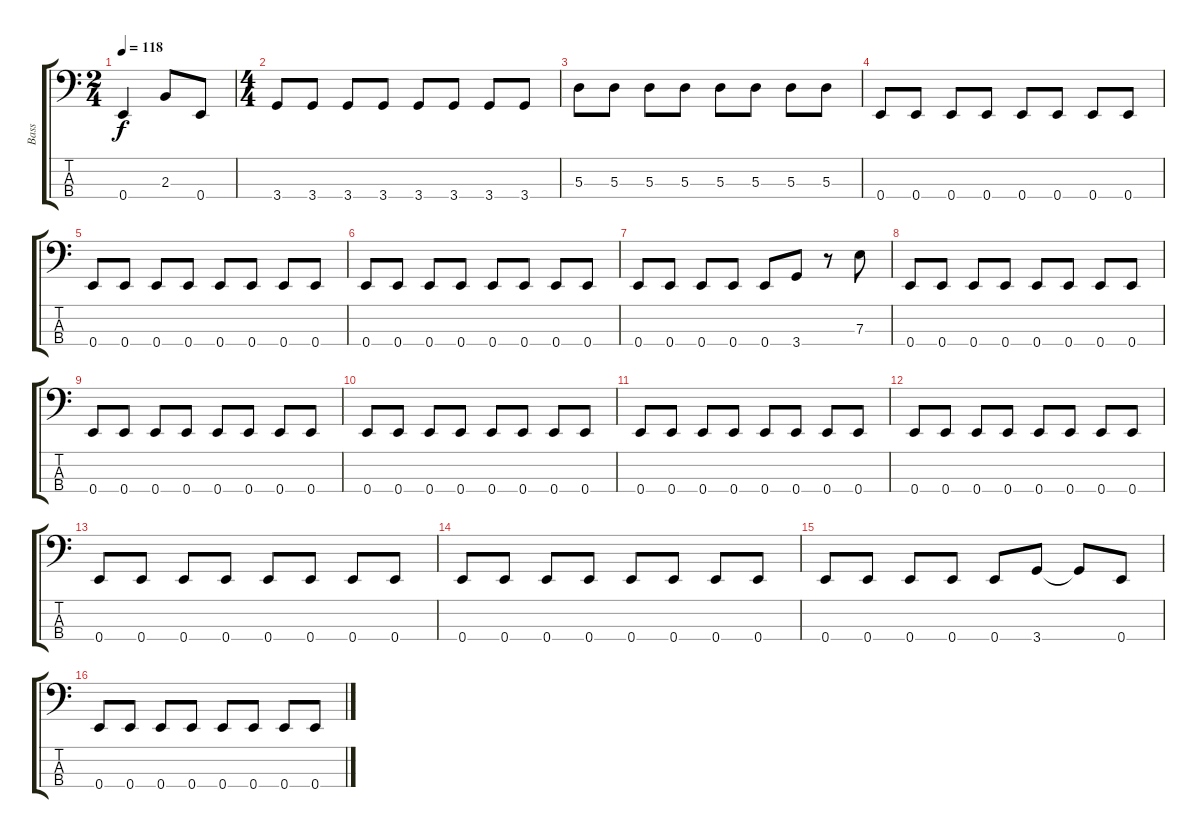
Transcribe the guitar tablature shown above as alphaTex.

\track ("Bass" "Bass") {instrument electricbassfinger}
\staff {score tabs}
\tuning (G2 D2 A1 E1) {hide}
\ts (2 4)
\tempo 118
\clef f4
\ks c
0.4.4{dy f} 2.3.8 0.4.8 |
\ts (4 4)
3.4.8 3.4.8 3.4.8 3.4.8 3.4.8 3.4.8 3.4.8 3.4.8 |
5.3.8 5.3.8 5.3.8 5.3.8 5.3.8 5.3.8 5.3.8 5.3.8 |
0.4.8 0.4.8 0.4.8 0.4.8 0.4.8 0.4.8 0.4.8 0.4.8 |
0.4.8 0.4.8 0.4.8 0.4.8 0.4.8 0.4.8 0.4.8 0.4.8 |
0.4.8 0.4.8 0.4.8 0.4.8 0.4.8 0.4.8 0.4.8 0.4.8 |
0.4.8 0.4.8 0.4.8 0.4.8 0.4.8 3.4.8 r.8 7.3.8 |
0.4.8 0.4.8 0.4.8 0.4.8 0.4.8 0.4.8 0.4.8 0.4.8 |
0.4.8 0.4.8 0.4.8 0.4.8 0.4.8 0.4.8 0.4.8 0.4.8 |
0.4.8 0.4.8 0.4.8 0.4.8 0.4.8 0.4.8 0.4.8 0.4.8 |
0.4.8 0.4.8 0.4.8 0.4.8 0.4.8 0.4.8 0.4.8 0.4.8 |
0.4.8 0.4.8 0.4.8 0.4.8 0.4.8 0.4.8 0.4.8 0.4.8 |
0.4.8 0.4.8 0.4.8 0.4.8 0.4.8 0.4.8 0.4.8 0.4.8 |
0.4.8 0.4.8 0.4.8 0.4.8 0.4.8 0.4.8 0.4.8 0.4.8 |
0.4.8 0.4.8 0.4.8 0.4.8 0.4.8 3.4.8 3.4{t}.8 0.4.8 |
0.4.8 0.4.8 0.4.8 0.4.8 0.4.8 0.4.8 0.4.8 0.4.8
